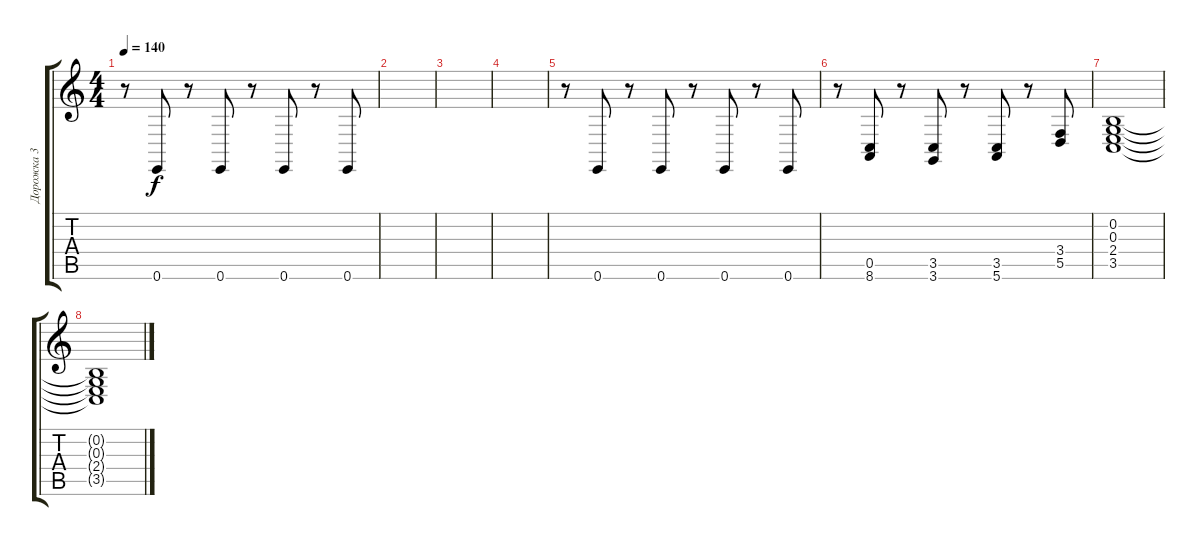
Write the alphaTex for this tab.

\track ("Дорожка 3" "Дорожка 3") {instrument stringensemble1}
\staff {score tabs}
\tuning (E4 B3 G3 D3 A2 E2) {hide}
\ts (4 4)
\tempo 140
\clef g2
\ks c
r.8{dy f} 0.6.8 r.8 0.6.8 r.8 0.6.8 r.8 0.6.8 |
|
|
|
r.8 0.6.8 r.8 0.6.8 r.8 0.6.8 r.8 0.6.8 |
r.8 (0.5 8.6).8 r.8 (3.5 3.6).8 r.8 (3.5 5.6).8 r.8 (3.4 5.5).8 |
(0.2 0.3 2.4 3.5).1 |
(0.2{t} 0.3{t} 2.4{t} 3.5{t}).1
